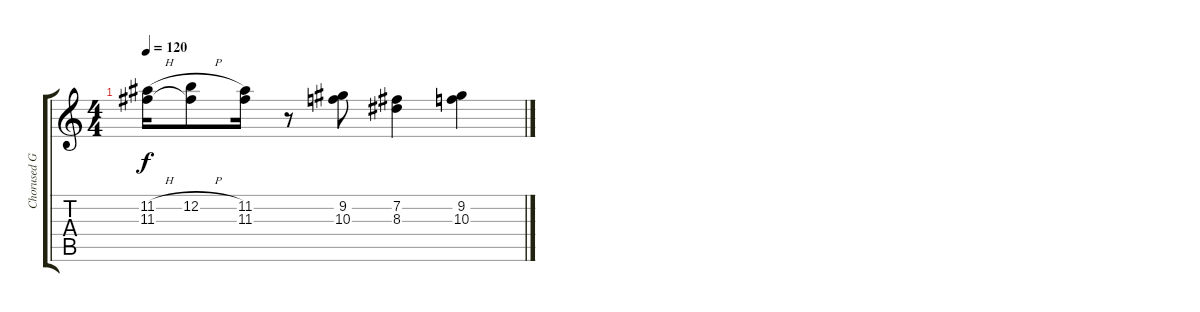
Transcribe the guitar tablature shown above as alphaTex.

\track ("Chorused Guitar" "Chorused G") {instrument overdrivenguitar}
\staff {score tabs}
\tuning (E4 B3 G3 D3 A2 E2) {hide}
\ts (4 4)
\tempo 120
\clef g2
\ks c
(11.2{h} 11.3).16{dy f} (12.2{h} 11.3{t}).8 (11.2 11.3).16 r.8 (9.2 10.3).8 (7.2 8.3).4 (9.2 10.3).4
